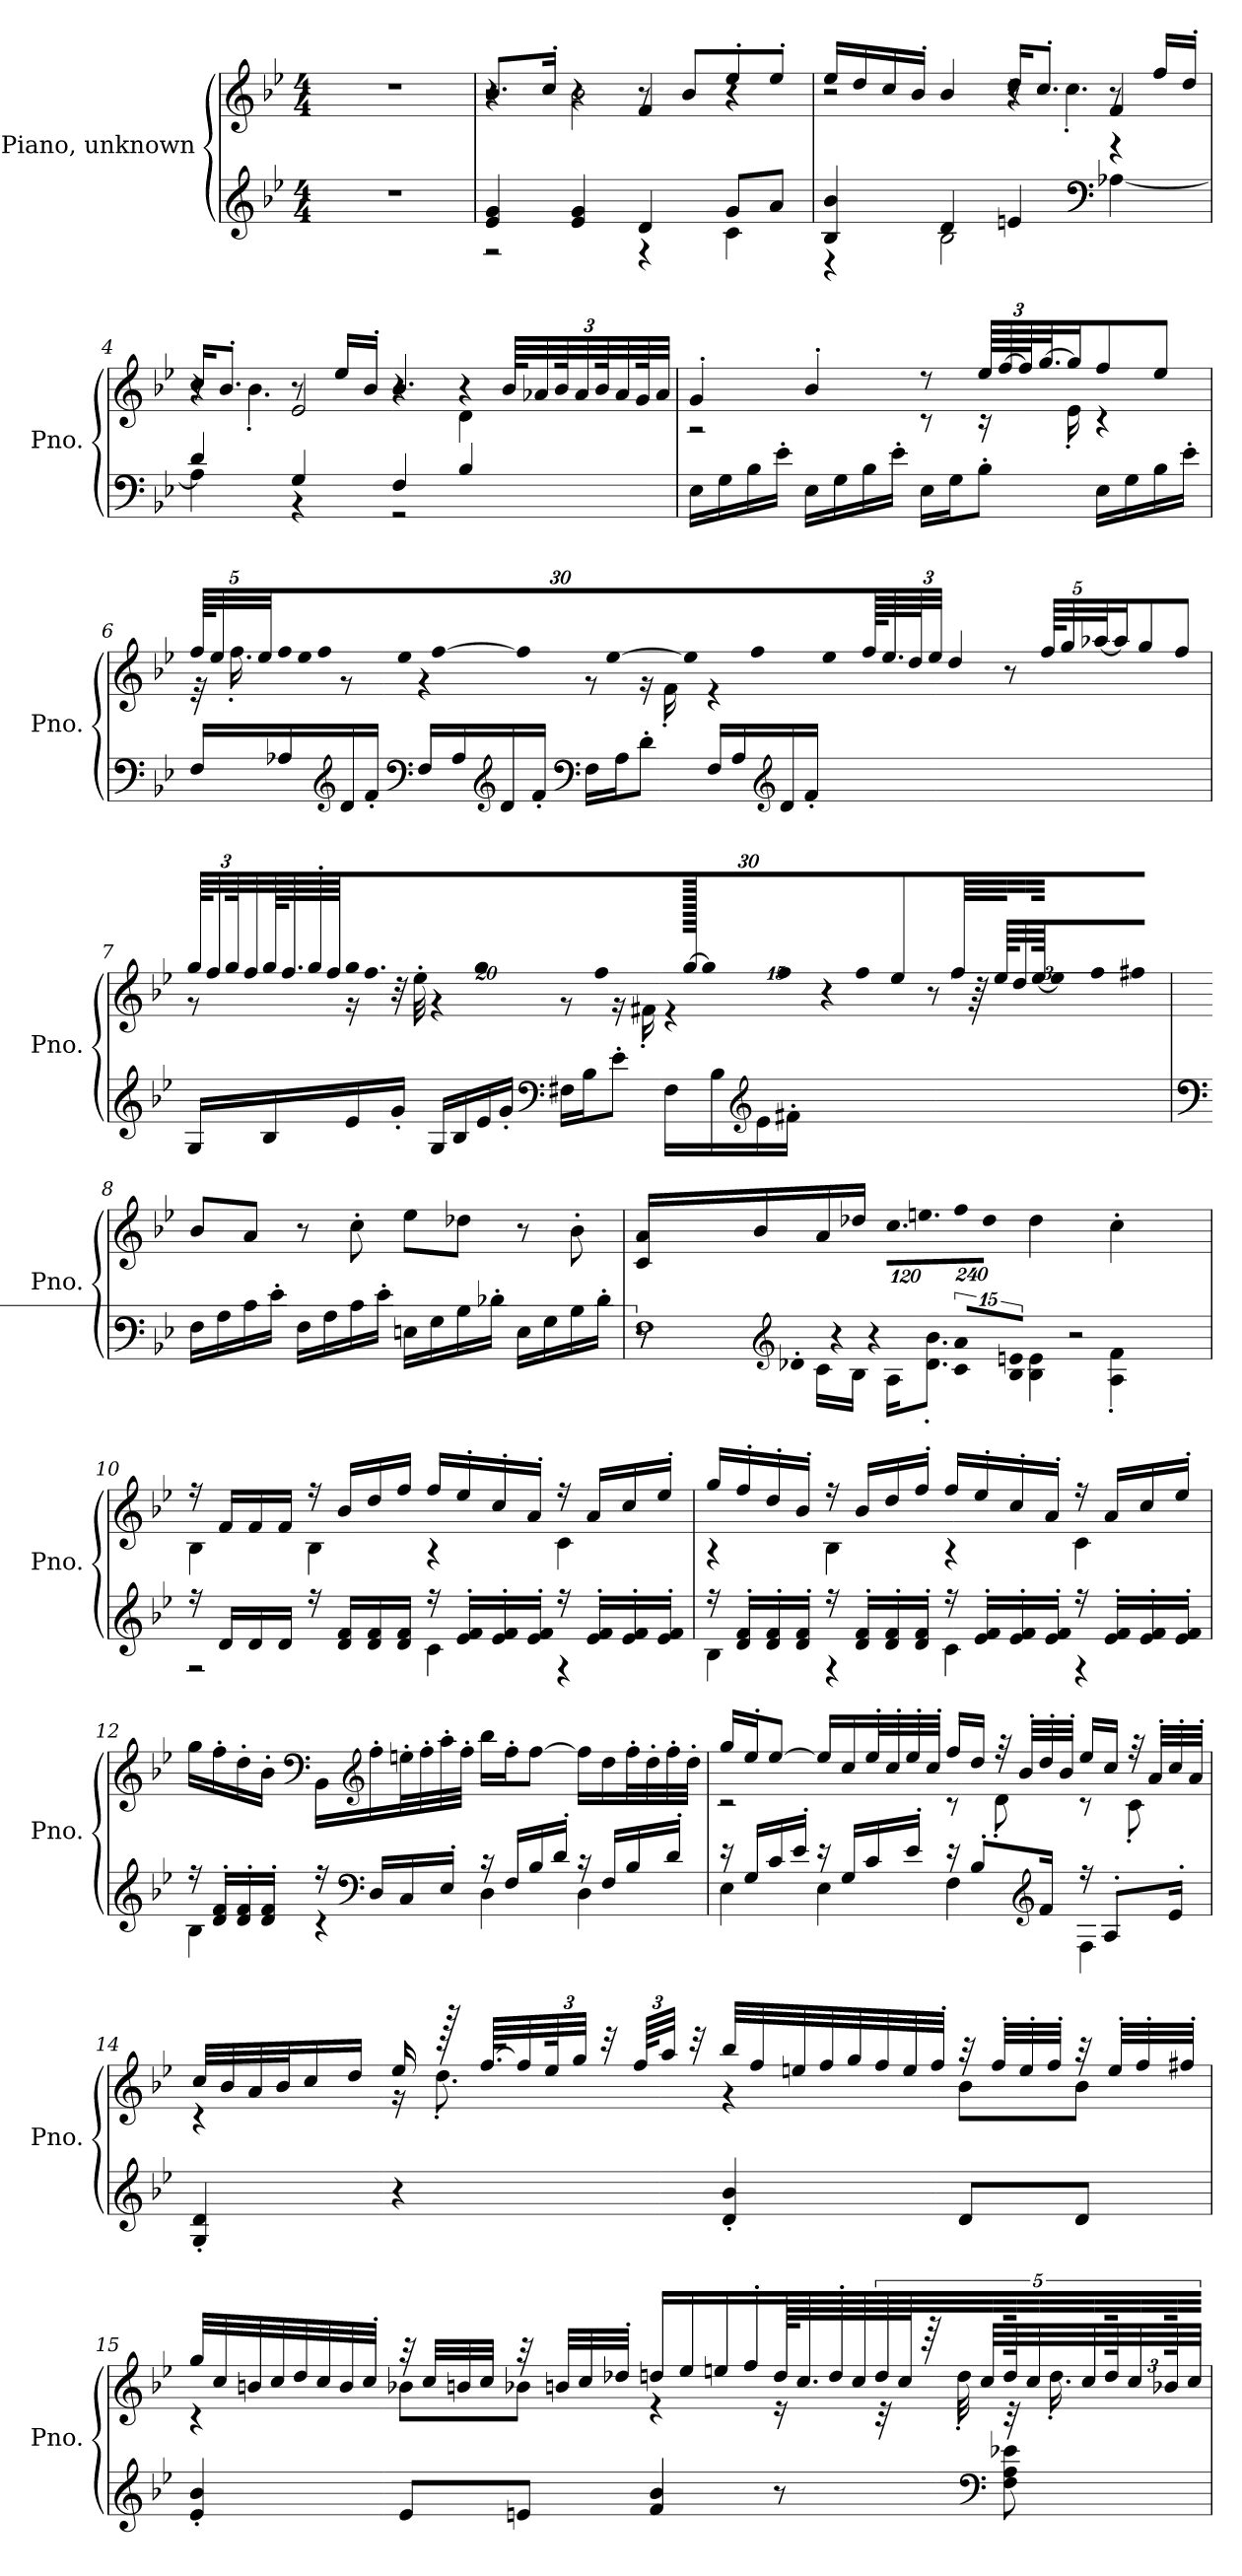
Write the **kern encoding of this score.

**kern	**kern
*part1	*part1
*staff2	*staff1
*I"Piano, unknown	*
*I'Pno.	*
*clefG2	*clefG2
*k[b-e-]	*k[b-e-]
*M4/4	*M4/4
*MM120	*MM120
=1	=1
1r	1r
=2	=2
*^	*^
*	*	*	*^
4e-/ 4g/	2r	8.b-/L	4r	2r
.	.	16cc'/Jk	.	.
4e-/ 4g/	.	4r	2b-\	.
4d/	4r	8r	.	4f/
.	.	8b-/L	.	.
8g/L	4c\	8ee-'/	4r	4r
8a/J	.	8ee-'/J	.	.
=3	=3	=3	=3	=3
4B-/ 4b-/	4r	16ee-/LL	2r	2r
.	.	16dd/	.	.
.	.	16cc/	.	.
.	.	16b-'/JJ	.	.
4d/	2B-\	4b-/	.	.
4en/	.	16dd/KL	8r	4r
.	.	8.cc'/J	.	.
.	.	.	4.cc'\	.
*clefF4	*	*	*	*
4r	[4A-X\	8r	.	4f/
.	.	16ff/LL	.	.
.	.	16dd'/JJ	.	.
=4	=4	=4	=4	=4
4d/	4A-\]	16cc/KL	8r	4r
.	.	8.b-'/J	.	.
.	.	.	4.b-'\	.
4G/	4r	8r	.	2e-/
.	.	16ee-/LL	.	.
.	.	16b-'/JJ	.	.
4F/	2r	4.b-/	4r	.
4B-/	.	.	4d\	4r
*	*	*Xbrackettup	*	*
.	.	96b-/KLLL	.	.
.	.	48a-X/	.	.
.	.	96b-/K	.	.
.	.	48a-/	.	.
.	.	96b-/K	.	.
.	.	48a-/	.	.
.	.	96g/K	.	.
.	.	48a-/JJJ	.	.
*v	*v	*	*	*
*	*	*v	*v
!!LO:LB:g=z
=5	=5	=5
16E-\LL	4g'/	2r
16G\	.	.
16B-\	.	.
16e-'\JJ	.	.
16E-\LL	4b-'/	.
16G\	.	.
16B-\	.	.
16e-'\JJ	.	.
16E-\LL	8r	8r
16G\J	.	.
8B-'\J	96ee-/LLLL	16r
.	[96ff/	.
.	96ff/J]	.
.	[48.gg/J	.
.	16gg/J]	16e-'\
16E-\LL	8ff/	4r
16G\	.	.
16B-\	8ee-/J	.
16e-'\JJ	.	.
!!LO:LB:g=z	!!
=6	=6	=6
16F/LL	80ff/KLLL	32r
.	40ee-/	.
.	.	16.ff'\
.	40ee-/	.
!	!LO:N:vis=256	!
16A-X/	1920%17ff/KL	.
!	!LO:N:vis=64	!
.	960%17ee-/	.
!	!LO:N:vis=64	!
.	960%17ff/	.
.	1920ryy	.
!	!LO:N:vis=64	!
.	960%17ee-/	.
*clefG2	*	*
16d/	[1920ff/	8r
.	1920%19ff/]	.
.	[96ee-/	.
.	96ee-/]	.
.	96ff/J	.
.	48ee-/	.
16f'/JJ	128ff/KL	.
.	64.ee-/	.
.	96dd/J	.
.	48ee-/JJJ	.
*clefF4	*	*
16F/LL	4dd/	4r
16A-/	.	.
*clefG2	*	*
16d/	.	.
16f'/JJ	.	.
*clefF4	*	*
16F\LL	8r	8r
16A-\J	.	.
8d'\J	80ff/KLLL	16r
.	40gg/	.
.	[40aa-X/J	.
.	16aa-/J]	16f'\
16F/LL	8gg/	4r
16A-/	.	.
*clefG2	*	*
16d/	8ff/J	.
16f'/JJ	.	.
!!LO:LB:g=z	!!
=7	=7	=7
16G/LL	96gg/KLLL	8r
.	48ff/	.
.	96gg/K	.
.	48ff/	.
16B-/	128gg/KL	.
.	64.ff/	.
.	64gg'/	.
.	64ff/	.
!	!LO:N:vis=256	!
16e-/	1920%17gg/K	16r
!	!LO:N:vis=64.	!
.	640%17ff/	.
.	1920ryy	.
!	!LO:N:vis=256	!
.	1920%17gg/K	.
!	!LO:N:vis=64	!
.	960%17ff/	.
16g'/JJ	[1920gg/	32r
.	1920%23gg/]	.
.	80ff/JJJJ	.
.	80r	.
.	.	32ee-'\
.	40ff/	.
16G/LL	4ee-/	4r
16B-/	.	.
16e-/	.	.
16g'/JJ	.	.
*clefF4	*	*
16F#X\LL	8r	8r
16B-\J	.	.
*	*brackettup	*
8e-'\J	96ff/	16r
.	96r	.
.	96ee-/KLLL	.
*	*Xbrackettup	*
.	48dd/	.
.	[96ee-/JK	.
.	16ee-/J]	16f#X'\
16F#\LL	8ff/	4r
16B-\	.	.
*clefG2	*	*
16e-\	8ff#X/J	.
16f#X'\JJ	.	.
*	*v	*v
!!LO:LB:g=z
=8	=8
*clefF4	*
16F\LL	8b-/L
16A\	.
16c\	8a/J
16e-'\JJ	.
16F\LL	8r
16A\	.
16c\	8cc'\
16e-'\JJ	.
16En\LL	8ee-\L
16G\	.
16B-\	8dd-X\J
16d-X'\JJ	.
16E\LL	8r
16G\	.
16B-\	8b-'\
16d-'\JJ	.
=9	=9
!LO:N:vis=16	!
*^	*
*	*^	*
1920%137r	8r	1F	16c/ 16a/LL
.	.	.	16b-/
*clefG2	*	*	*
!LO:N:vis=16	!	!	!
1920%137d-X'/	.	.	.
.	16c\LL	.	16a/
!LO:N:vis=16	!	!	!
1920%137r	.	.	.
.	16B-\JJ	.	16dd-X/JJ
!LO:N:vis=8	!	!	!
960%137r	.	.	.
!	!	!	!LO:N:vis=32.
.	16A\KL	.	1920%103cc\LLL
!	!	!	!LO:N:vis=32.
.	.	.	1920%103een\J
.	8.d-\' 8.b-\'J	.	.
1920ryy	.	.	.
!LO:N:vis=16	!	!	!LO:N:vis=16
1920%137c/ 1920%137a/LL	.	.	1920%137ff\
!LO:N:vis=16	!	!	!LO:N:vis=16
1920%137B-/ 1920%137en/JJ	.	.	1920%137dd-\JJ
2r	4B-\ 4e\	.	4dd-\
.	4A\' 4f\'	.	4cc'\
*	*v	*v	*
!!LO:LB:g=z
=10	=10	=10
*	*	*^
16r	2r	16r	4B-\
16d/LL	.	16f/LL	.
16d/	.	16f/	.
16d/JJ	.	16f/JJ	.
16r	.	16r	4B-\
16d/ 16f/LL	.	16b-/LL	.
16d/ 16f/	.	16dd/	.
16d/ 16f/JJ	.	16ff/JJ	.
16r	4c\	16ff/LL	4r
16e-/' 16f/'LL	.	16ee-'/	.
16e-/' 16f/'	.	16cc'/	.
16e-/' 16f/'JJ	.	16a'/JJ	.
16r	4r	16r	4c\
16e-/' 16f/'LL	.	16a/LL	.
16e-/' 16f/'	.	16cc/	.
16e-/' 16f/'JJ	.	16ee-'/JJ	.
=11	=11	=11	=11
16r	4B-\	16gg/LL	4r
16d/' 16f/'LL	.	16ff'/	.
16d/' 16f/'	.	16dd'/	.
16d/' 16f/'JJ	.	16b-'/JJ	.
16r	4r	16r	4B-\
16d/' 16f/'LL	.	16b-/LL	.
16d/' 16f/'	.	16dd/	.
16d/' 16f/'JJ	.	16ff'/JJ	.
16r	4c\	16ff/LL	4r
16e-/' 16f/'LL	.	16ee-'/	.
16e-/' 16f/'	.	16cc'/	.
16e-/' 16f/'JJ	.	16a'/JJ	.
16r	4r	16r	4c\
16e-/' 16f/'LL	.	16a/LL	.
16e-/' 16f/'	.	16cc/	.
16e-/' 16f/'JJ	.	16ee-'/JJ	.
*	*	*v	*v
!!LO:PB:g=z
=12	=12	=12
16r	4B-\	16gg\LL
16d/' 16f/'LL	.	16ff'\
16d/' 16f/'	.	16dd'\
16d/' 16f/'JJ	.	16b-'\JJ
*	*	*clefF4
16r	4r	16BB-\LL
*clefF4	*	*clefG2
16D/LL	.	16ff'\
16C/	.	32een'\L
.	.	32ff'\
16E-'/JJ	.	32aa'\
.	.	32ff'\JJJ
16r	4D\	16bb-\LL
16F/LL	.	16ff'\J
16B-/	.	[8ff\J
16d'/JJ	.	.
16r	4D\	16ff\LL]
16F/LL	.	16dd\
16B-/	.	32ff'\L
.	.	32dd'\
16d'/JJ	.	32ff'\
.	.	32dd'\JJJ
!!LO:LB:g=z
=13	=13	=13
*	*	*^
16r	4E-\	16gg/LL	2r
16G/LL	.	16ee-'/J	.
16c/	.	[8ee-/J	.
16e-'/JJ	.	.	.
16r	4E-\	16ee-/LL]	.
16G/LL	.	16cc/	.
16c/	.	32ee-'/L	.
.	.	32cc'/	.
16e-'/JJ	.	32ee-'/	.
.	.	32cc'/JJJ	.
16r	4F\	16ff/LL	8r
8B-'/L	.	16dd/JJ	.
.	.	32r	8d'\
.	.	32b-'/LLL	.
*clefG2	*	*	*
16f/Jk	.	32dd'/	.
.	.	32b-'/JJJ	.
16r	4F\	16ee-/LL	8r
8A'/L	.	16cc/JJ	.
.	.	32r	8c'\
.	.	32a'/LLL	.
16e-'/Jk	.	32cc'/	.
.	.	32a'/JJJ	.
*v	*v	*	*
!!LO:LB:g=z	!!
=14	=14	=14
4G/' 4d/'	32cc/LLL	4r
.	32b-/	.
.	32a/	.
.	32b-/J	.
.	16cc/	.
.	16dd/JJ	.
4r	16ee-/	16r
.	128r	8.dd'\
.	[64.ff/KLLL	.
.	32ff/]	.
.	96ee-/K	.
.	48gg/JJJ	.
.	32r	.
.	96ff/KLLL	.
.	48aa/JJJ	.
.	32r	.
4d/' 4b-/'	32bb-/LLL	4r
.	32ff/	.
.	32een/	.
.	32ff/	.
.	32gg/	.
.	32ff/	.
.	32ee/	.
.	32ff'/JJJ	.
8d/L	32r	8b-\L
.	32ff'/LLL	.
.	32ee'/	.
.	32ff'/JJJ	.
8d/J	32r	8b-\J
.	32ee'/LLL	.
.	32ff'/	.
.	32ff#X'/JJJ	.
!!LO:LB:g=z	!!
=15	=15	=15
4e-/' 4b-/'	32gg/LLL	4r
.	32cc/	.
.	32bn/	.
.	32cc/	.
.	32dd/	.
.	32cc/	.
.	32b/	.
.	32cc'/JJJ	.
8e-/L	32r	8b-X\L
.	32cc/LLL	.
.	32bn/	.
.	32cc/JJJ	.
8en/J	32r	8b-X\J
.	32bn/LLL	.
.	32cc/	.
.	32dd-X'/JJJ	.
4f/ 4b-/	16ddn/LL	4r
.	16ee-/	.
.	16een/	.
.	16ff'/	.
8r	128dd/KLL	16r
.	64.cc/	.
.	64dd'/	.
.	64cc/	.
*	*brackettup	*
.	80dd/	32r
.	80cc/JJJJ	.
.	80r	.
.	.	32dd'\
.	40cc/LLL	.
*clefF4	*	*
*	*Xbrackettup	*
8F\ 8A\ 8e-X\	80dd/K	32r
.	40cc/	.
.	.	16.dd'\
.	40cc/	.
.	96dd/K	.
.	48cc/	.
.	96b-X/K	.
.	48cc/JJJ	.
*	*v	*v
=	=
*-	*-
